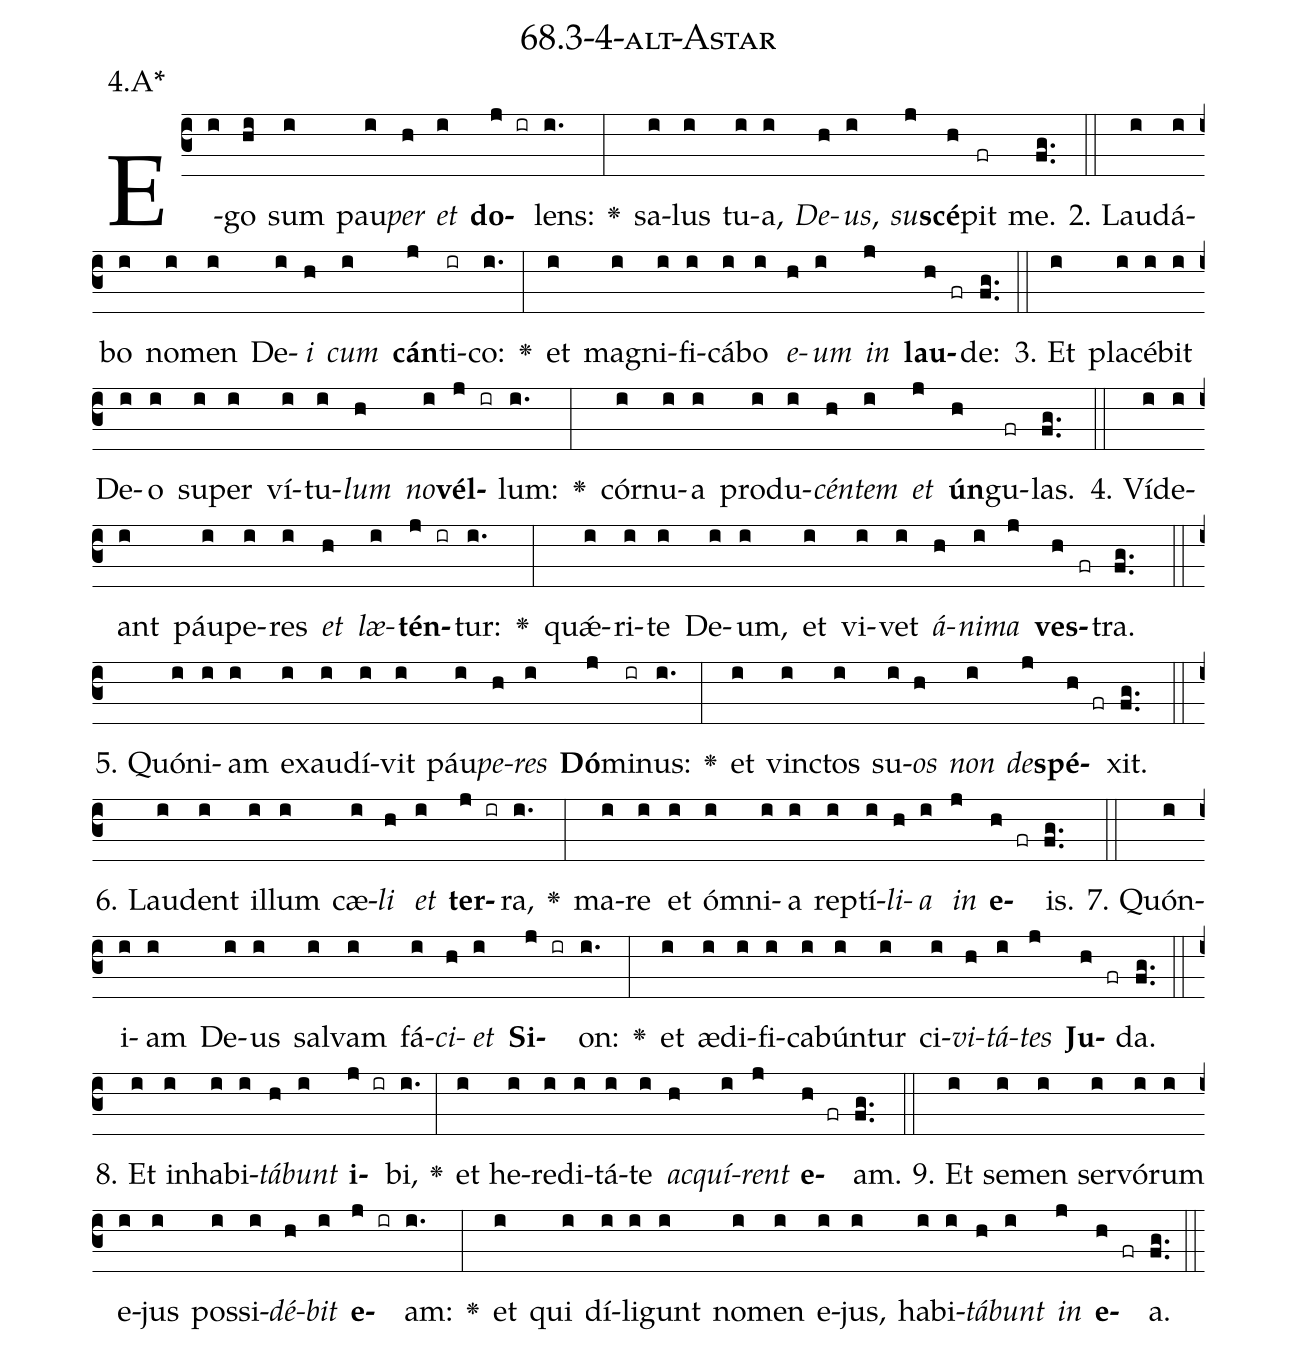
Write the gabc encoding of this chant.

name: 68.3-4-alt-Astar;
annotation: 4.A*;
%%
(c3)E(i)go(hi) sum(i) pau(i)<i>per</i>(h) <i>et</i>(i) <b>do</b>(j ir)lens:(i.) <v>\greheightstar</v>(:) sa(i)lus(i) tu(i)a,(i) <i>De</i>(h)<i>us</i>,(i) <i>su</i>(j)<b>scé</b>(h)pit(fr) me.(fg..) (::)
2. Lau(i)dá(i)bo(i) no(i)men(i) De(i)<i>i</i>(h) <i>cum</i>(i) <b>cán</b>(j)ti(ir)co:(i.) <v>\greheightstar</v>(:) et(i) ma(i)gni(i)fi(i)cá(i)bo(i) <i>e</i>(h)<i>um</i>(i) <i>in</i>(j) <b>lau</b>(h fr)de:(fg..) (::)
3. Et(i) pla(i)cé(i)bit(i) De(i)o(i) su(i)per(i) ví(i)tu(i)<i>lum</i>(h) <i>no</i>(i)<b>vél</b>(j ir)lum:(i.) <v>\greheightstar</v>(:) cór(i)nu(i)a(i) pro(i)du(i)<i>cén</i>(h)<i>tem</i>(i) <i>et</i>(j) <b>ún</b>(h)gu(fr)las.(fg..) (::)
4. Ví(i)de(i)ant(i) páu(i)pe(i)res(i) <i>et</i>(h) <i>læ</i>(i)<b>tén</b>(j ir)tur:(i.) <v>\greheightstar</v>(:) quǽ(i)ri(i)te(i) De(i)um,(i) et(i) vi(i)vet(i) <i>á</i>(h)<i>ni</i>(i)<i>ma</i>(j) <b>ves</b>(h fr)tra.(fg..) (::)
5. Quón(i)i(i)am(i) ex(i)au(i)dí(i)vit(i) páu(i)<i>pe</i>(h)<i>res</i>(i) <b>Dó</b>(j)mi(ir)nus:(i.) <v>\greheightstar</v>(:) et(i) vinc(i)tos(i) su(i)<i>os</i>(h) <i>non</i>(i) <i>de</i>(j)<b>spé</b>(h fr)xit.(fg..) (::)
6. Lau(i)dent(i) il(i)lum(i) cæ(i)<i>li</i>(h) <i>et</i>(i) <b>ter</b>(j ir)ra,(i.) <v>\greheightstar</v>(:) ma(i)re(i) et(i) óm(i)ni(i)a(i) rep(i)tí(i)<i>li</i>(h)<i>a</i>(i) <i>in</i>(j) <b>e</b>(h fr)is.(fg..) (::)
7. Quón(i)i(i)am(i) De(i)us(i) sal(i)vam(i) fá(i)<i>ci</i>(h)<i>et</i>(i) <b>Si</b>(j ir)on:(i.) <v>\greheightstar</v>(:) et(i) æ(i)di(i)fi(i)ca(i)bún(i)tur(i) ci(i)<i>vi</i>(h)<i>tá</i>(i)<i>tes</i>(j) <b>Ju</b>(h fr)da.(fg..) (::)
8. Et(i) in(i)ha(i)bi(i)<i>tá</i>(h)<i>bunt</i>(i) <b>i</b>(j ir)bi,(i.) <v>\greheightstar</v>(:) et(i) he(i)re(i)di(i)tá(i)te(i) <i>ac</i>(h)<i>quí</i>(i)<i>rent</i>(j) <b>e</b>(h fr)am.(fg..) (::)
9. Et(i) se(i)men(i) ser(i)vó(i)rum(i) e(i)jus(i) pos(i)si(i)<i>dé</i>(h)<i>bit</i>(i) <b>e</b>(j ir)am:(i.) <v>\greheightstar</v>(:) et(i) qui(i) dí(i)li(i)gunt(i) no(i)men(i) e(i)jus,(i) ha(i)bi(i)<i>tá</i>(h)<i>bunt</i>(i) <i>in</i>(j) <b>e</b>(h fr)a.(fg..) (::)
